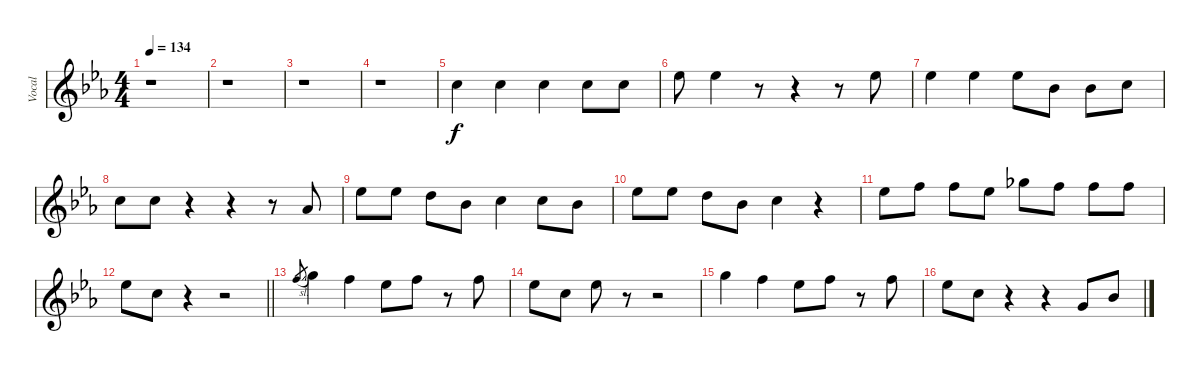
\track ("Vocal" "Vocal") {instrument electricguitarjazz}
\staff {score}
\tuning (E4 B3 G3 D3 A2 E2) {hide}
\ts (4 4)
\tempo 134
\clef g2
\ks eb
r.1{dy f} |
r.1 |
r.1 |
r.1 |
1.2.4 1.2.4 1.2.4 1.2.8 1.2.8 |
4.2.8 4.2.4 r.8 r.4 r.8 4.2.8 |
4.2.4 4.2.4 4.2.8 3.3.8 3.3.8 1.2.8 |
1.2.8 1.2.8 r.4 r.4 r.8 1.3.8 |
4.2.8 4.2.8 3.2.8 3.3.8 1.2.4 1.2.8 3.3.8 |
4.2.8 4.2.8 3.2.8 3.3.8 1.2.4 r.4 |
4.2.8 1.1.8 1.1.8 4.2.8 2.1.8 1.1.8 1.1.8 1.1.8 |
\barLineRight lightlight
4.2.8 1.2.8 r.4 r.2 |
1.1{sl}.8{gr} 3.1.4 1.1.4 4.2.8 1.1.8 r.8 1.1.8 |
4.2.8 1.2.8 4.2.8 r.8 r.2 |
3.1.4 1.1.4 4.2.8 1.1.8 r.8 1.1.8 |
4.2.8 1.2.8 r.4 r.4 0.3.8 3.3.8
